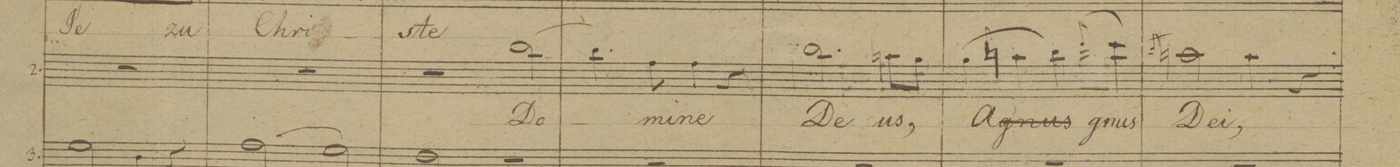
**kern	**text	**dynam
*I"Alto	*	*
*clefC3	*	*
*k[b-]	*	*
*met(c|)	*	*
*M2/2	*	*
1r	.	.
=43	=43	=43
1r	.	.
=44	=44	=44
2r	.	.
[2cc\	Do-	.
=45	=45	=45
4.cc\]	.	.
8g\	-mi-	.
4g\	-ne	.
4r	.	.
=46	=46	=46
2.cc\	De-	.
8bn\L	-us,	.
8a\J	.	.
=47	=47	=47
(4a\	A-	.
8qqcc/	.	.
4bn\	.	.
4cc\)	.	.
(>8qqee/	.	.
4dd\)	-gnus	.
=48	=48	=48
8qcc/	.	.
2bn\	De-	.
4b\	-i,	.
4r	.	.
=49	=49	=49
*-	*-	*-
